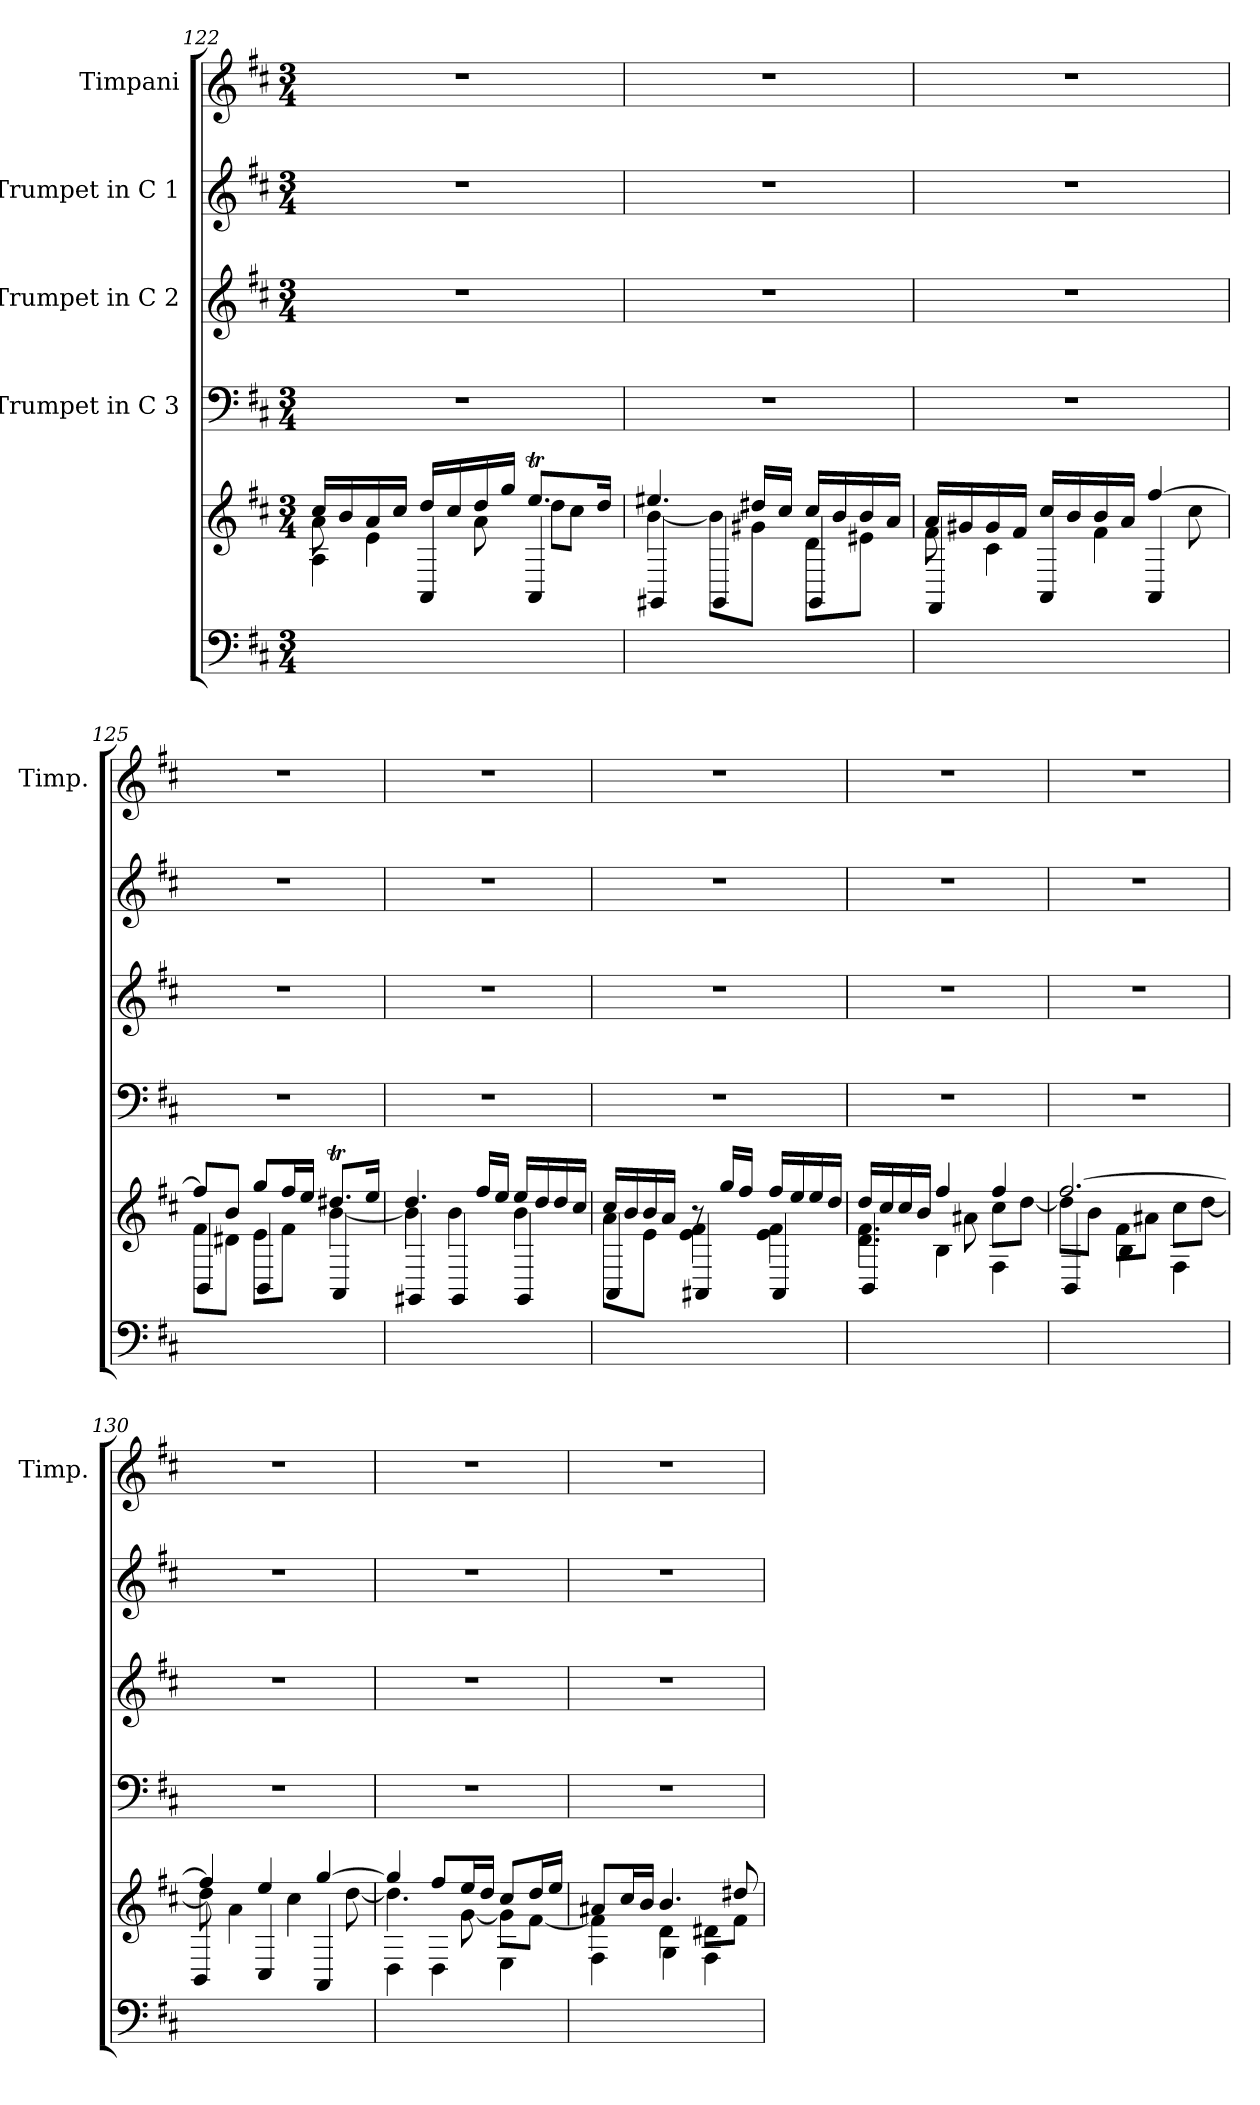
**kern	**kern	**kern	**kern	**kern	**kern
*part5	*part5	*part4	*part3	*part2	*part1
*staff6	*staff5	*staff4	*staff3	*staff2	*staff1
*	*	*I"Trumpet in C 3	*I"Trumpet in C 2	*I"Trumpet in C 1	*I"Timpani
*	*	*	*	*	*I'Timp.
*clefF4	*clefG2	*clefF4	*clefG2	*clefG2	*clefG2
*k[f#c#]	*k[f#c#]	*k[f#c#]	*k[f#c#]	*k[f#c#]	*k[f#c#]
*	*D:	*D:	*D:	*D:	*D:
*M3/4	*M3/4	*M3/4	*M3/4	*M3/4	*M3/4
=122	=122	=122	=122	=122	=122
*	*^	*	*	*	*
*	*	*^	*	*	*	*
2.ryy	16cc#/LL	8a\	4A\	2.r	2.r	2.r	2.r
.	16b/	.	.	.	.	.	.
.	16a/	4e\	.	.	.	.	.
.	16cc#/JJ	.	.	.	.	.	.
.	16dd/LL	.	4AA/	.	.	.	.
.	16cc#/	.	.	.	.	.	.
.	16dd/	8a\	.	.	.	.	.
.	16gg/JJ	.	.	.	.	.	.
.	8.eeT/L	8dd\L	4AA/	.	.	.	.
.	.	8cc#\J	.	.	.	.	.
.	16dd/Jk	.	.	.	.	.	.
=123	=123	=123	=123	=123	=123	=123	=123
2.ryy	4.ee#/	[4b\	4GG#/	2.r	2.r	2.r	2.r
.	.	8b\L]	4GG#/	.	.	.	.
.	16dd#/LL	8g#\J	.	.	.	.	.
.	16cc#/JJ	.	.	.	.	.	.
.	16cc#/LL	8d\L	4GG#/	.	.	.	.
.	16b/	.	.	.	.	.	.
.	16b/	8e#\J	.	.	.	.	.
.	16a/JJ	.	.	.	.	.	.
!!LO:LB:g=z
=124	=124	=124	=124	=124	=124	=124	=124
2.ryy	16a/LL	8f#\	4FF#/	2.r	2.r	2.r	2.r
.	16g#/	.	.	.	.	.	.
.	16g#/	4c#\	.	.	.	.	.
.	16f#/JJ	.	.	.	.	.	.
.	16cc#/LL	.	4AA/	.	.	.	.
.	16b/	.	.	.	.	.	.
.	16b/	4f#\	.	.	.	.	.
.	16a/JJ	.	.	.	.	.	.
.	[4ff#/	.	4AA/	.	.	.	.
.	.	8cc#\	.	.	.	.	.
=125	=125	=125	=125	=125	=125	=125	=125
2.ryy	8ff#/L]	8f#\L	4BB/	2.r	2.r	2.r	2.r
.	8b/J	8d#\J	.	.	.	.	.
.	8gg/L	8e\L	4BB/	.	.	.	.
.	16ff#/L	8f#\J	.	.	.	.	.
.	16ee/JJ	.	.	.	.	.	.
.	8.dd#t/L	[4b\	4AA/	.	.	.	.
.	16ee/Jk	.	.	.	.	.	.
=126	=126	=126	=126	=126	=126	=126	=126
2.ryy	4.dd/	4b\]	4GG#/	2.r	2.r	2.r	2.r
.	.	4b\	4GG#/	.	.	.	.
.	16ff#/LL	.	.	.	.	.	.
.	16ee/JJ	.	.	.	.	.	.
.	16ee/LL	4b\	4GG#/	.	.	.	.
.	16dd/	.	.	.	.	.	.
.	16dd/	.	.	.	.	.	.
.	16cc#/JJ	.	.	.	.	.	.
=127	=127	=127	=127	=127	=127	=127	=127
2.ryy	16cc#/LL	8a\L	4AA/	2.r	2.r	2.r	2.r
.	16b/	.	.	.	.	.	.
.	16b/	8e\J	.	.	.	.	.
.	16a/JJ	.	.	.	.	.	.
.	8r	4e\ 4f#\	4AA#/	.	.	.	.
.	16gg/LL	.	.	.	.	.	.
.	16ff#/JJ	.	.	.	.	.	.
.	16ff#/LL	4e\ 4f#\	4AA#/	.	.	.	.
.	16ee/	.	.	.	.	.	.
.	16ee/	.	.	.	.	.	.
.	16dd/JJ	.	.	.	.	.	.
=128	=128	=128	=128	=128	=128	=128	=128
2.ryy	16dd/LL	4.d\ 4.f#\	4BB/	2.r	2.r	2.r	2.r
.	16cc#/	.	.	.	.	.	.
.	16cc#/	.	.	.	.	.	.
.	16b/JJ	.	.	.	.	.	.
.	4ff#/	.	4B\	.	.	.	.
.	.	8a#\	.	.	.	.	.
.	4ff#/	8cc#\L	4F#\	.	.	.	.
.	.	[8dd\J	.	.	.	.	.
=129	=129	=129	=129	=129	=129	=129	=129
2.ryy	[2.ff#/	8dd\L]	4BB/	2.r	2.r	2.r	2.r
.	.	8b\J	.	.	.	.	.
.	.	8f#\L	4B\	.	.	.	.
.	.	8a#\J	.	.	.	.	.
.	.	8cc#\L	4F#\	.	.	.	.
.	.	[8dd\J	.	.	.	.	.
=130	=130	=130	=130	=130	=130	=130	=130
2.ryy	4ff#/]	8dd\]	4BB/	2.r	2.r	2.r	2.r
.	.	4a\	.	.	.	.	.
.	4ee/	.	4C#/	.	.	.	.
.	.	4cc#\	.	.	.	.	.
.	[4gg/	.	4AA/	.	.	.	.
.	.	[8dd\	.	.	.	.	.
!!LO:PB:g=z
=131	=131	=131	=131	=131	=131	=131	=131
2.ryy	4gg/]	4.dd\]	4D\	2.r	2.r	2.r	2.r
.	8ff#/L	.	4D\	.	.	.	.
.	16ee/L	[8g\	.	.	.	.	.
.	16dd/JJ	.	.	.	.	.	.
.	8cc#/L	8g\L]	4E\	.	.	.	.
.	16dd/L	[8f#\J	.	.	.	.	.
.	16ee/JJ	.	.	.	.	.	.
=132	=132	=132	=132	=132	=132	=132	=132
2.ryy	8a#/L	4f#\]	4F#\	2.r	2.r	2.r	2.r
.	16cc#/L	.	.	.	.	.	.
.	16b/JJ	.	.	.	.	.	.
.	4.b/	4d\	4G\	.	.	.	.
.	.	8d#\L	4F#\	.	.	.	.
.	8dd#/	8f#\J	.	.	.	.	.
*	*v	*v	*v	*	*	*	*
=	=	=	=	=	=
*-	*-	*-	*-	*-	*-
